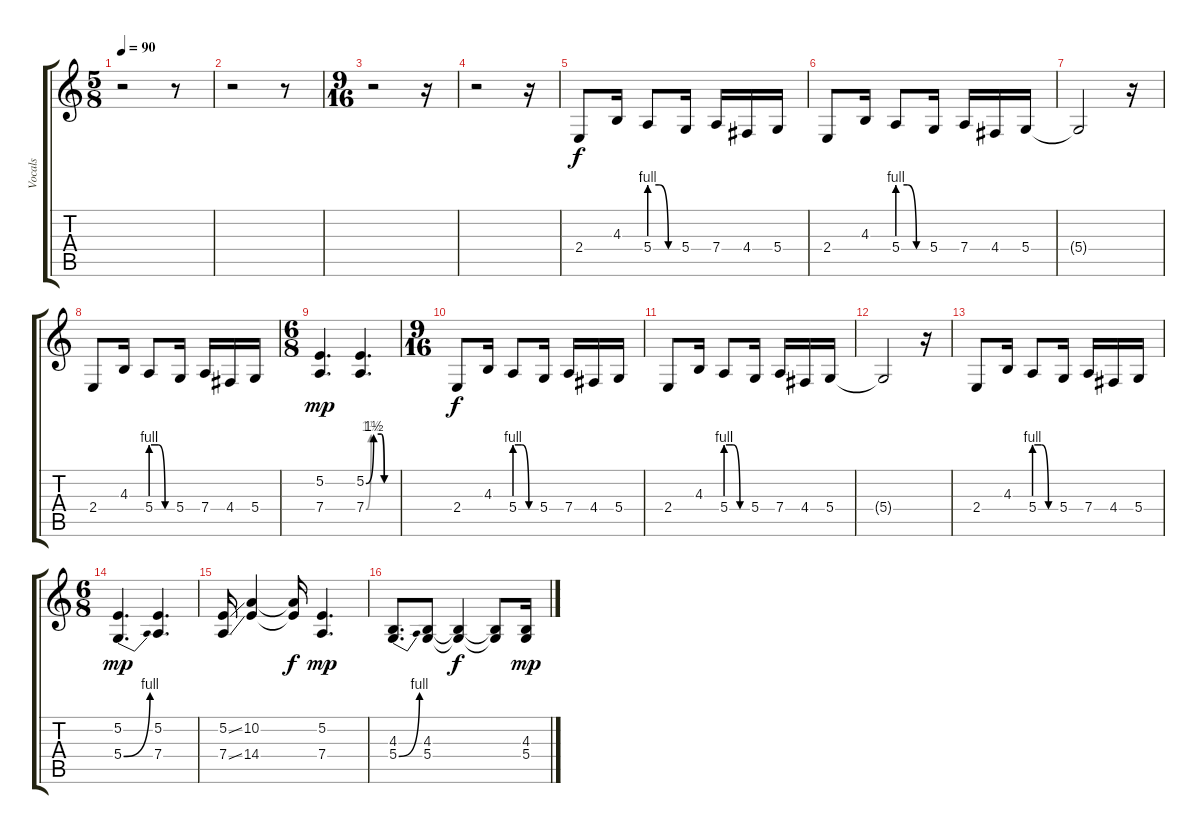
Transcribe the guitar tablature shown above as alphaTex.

\track ("Vocals" "Vocals") {instrument cello}
\staff {score tabs}
\tuning (E4 B3 G3 D3 A2 E2) {hide}
\ts (5 8)
\tempo 90
\clef g2
\ks c
r.2{dy f} r.8 |
r.2 r.8 |
\ts (9 16)
r.2 r.16 |
r.2 r.16 |
2.4.8 4.3.16 5.4{be (custom 0 4 20 4 40 0 60 0)}.8 5.4.16 7.4.16 4.4.16 5.4.16 |
2.4.8 4.3.16 5.4{be (custom 0 4 20 4 40 0 60 0)}.8 5.4.16 7.4.16 4.4.16 5.4.16 |
5.4{t}.2 r.16 |
2.4.8 4.3.16 5.4{be (custom 0 4 20 4 40 0 60 0)}.8 5.4.16 7.4.16 4.4.16 5.4.16 |
\ts (6 8)
(5.2 7.4).4{d dy mp} (5.2{be (custom 0 0 15 6 30 6 36 0 60 0)} 7.4{be (custom 0 0 10 6 30 6 35 0 45 0 60 0)}).4{d} |
\ts (9 16)
2.4.8{dy f} 4.3.16 5.4{be (custom 0 4 20 4 40 0 60 0)}.8 5.4.16 7.4.16 4.4.16 5.4.16 |
2.4.8 4.3.16 5.4{be (custom 0 4 20 4 40 0 60 0)}.8 5.4.16 7.4.16 4.4.16 5.4.16 |
5.4{t}.2 r.16 |
2.4.8 4.3.16 5.4{be (custom 0 4 20 4 40 0 60 0)}.8 5.4.16 7.4.16 4.4.16 5.4.16 |
\ts (6 8)
(5.2 5.4{be (bend 0 0 60 4)}).4{d dy mp} (5.2 7.4).4{d} |
(5.2{ss} 7.4{ss}).16 (10.2 14.4).4 (10.2{t} 14.4{t}).16{dy f} (5.2 7.4).4{d dy mp} |
(4.3 5.4{be (bend 0 0 60 4)}).8{d} (4.3 5.4).8 (4.3{t} 5.4{t}).4{dy f} (4.3{t} 5.4{t}).8 (4.3 5.4).16{dy mp}
